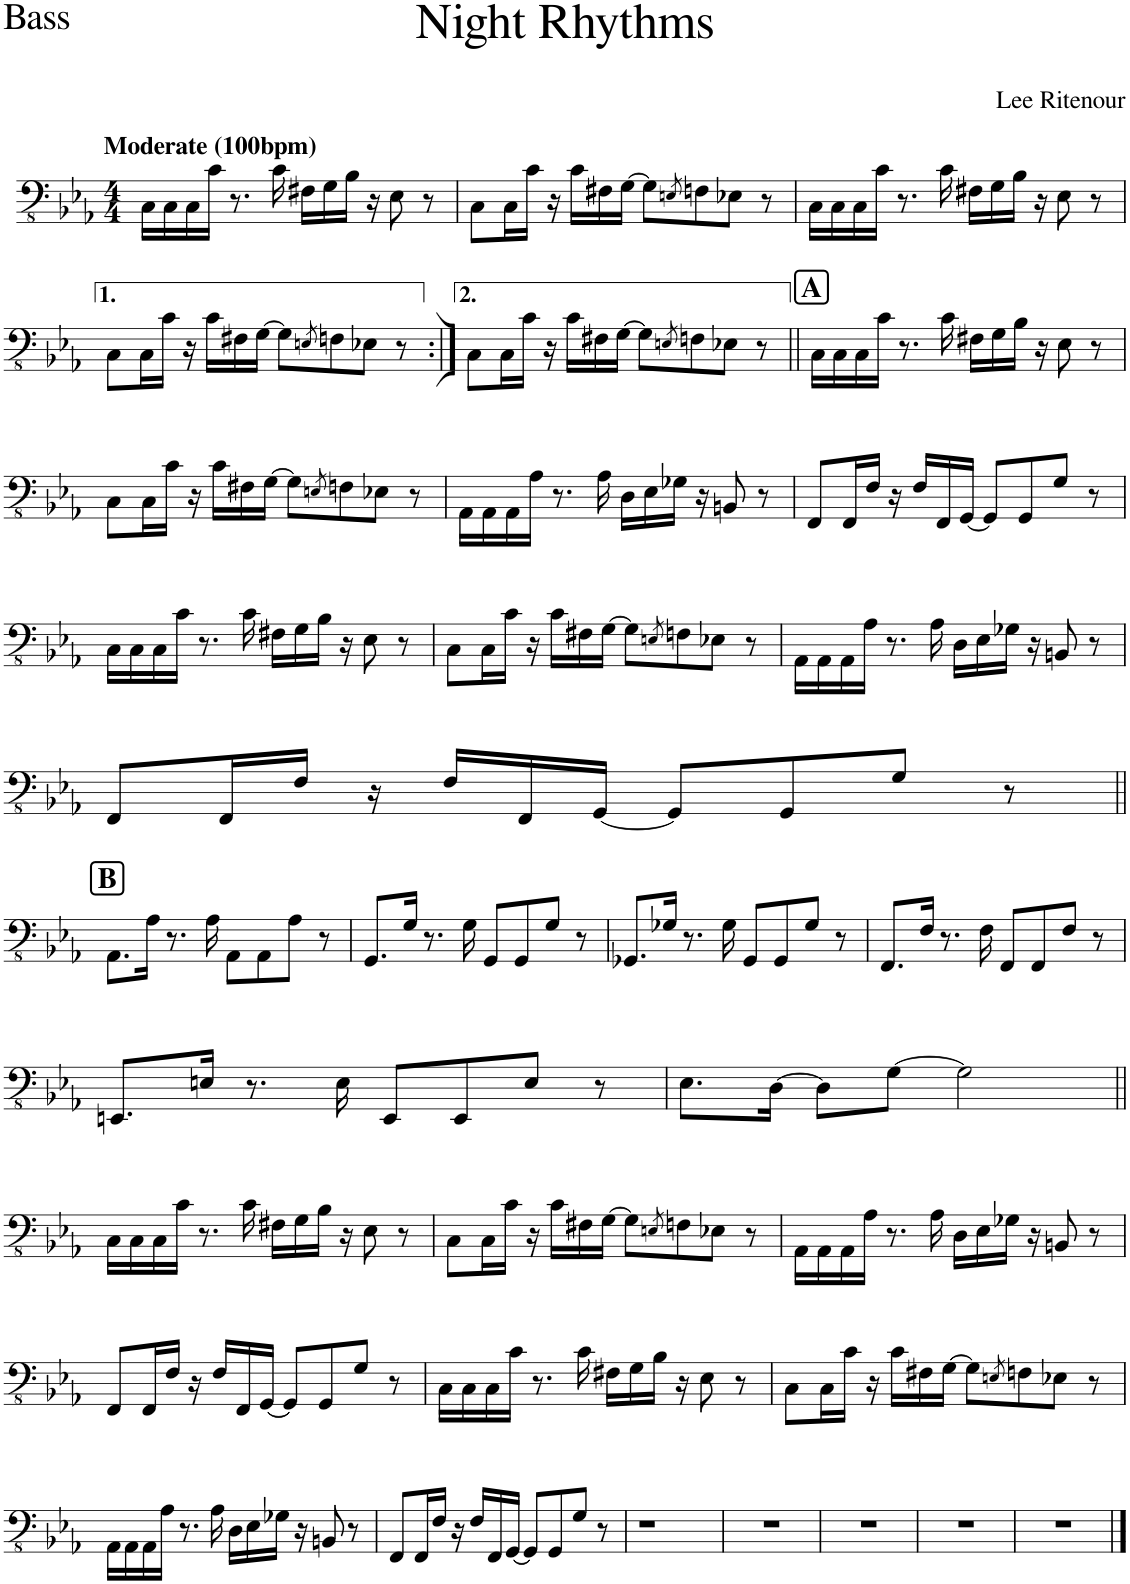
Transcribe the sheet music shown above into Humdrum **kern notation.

**kern
*part1
*staff1
*I"Bass Guitar
*clefFv4
*k[b-e-a-]
*M4/4
=1
!LO:TX:a:B:t=Moderate (100bpm)
16CC\LL
16CC\
16CC\
16C\JJ
8.r
16C\
16FF#X\LL
16GG\
16BB-\JJ
16r
8EE-\
8r
=2
8CC\L
16CC\L
16C\JJ
16r
16C\LL
16FF#X\
[16GG\JJ
8GG\L]
8qEEn/
8FFn\
8EE-X\J
8r
=3
16CC\LL
16CC\
16CC\
16C\JJ
8.r
16C\
16FF#X\LL
16GG\
16BB-\JJ
16r
8EE-\
8r
!!LO:LB:g=z
=4
8CC\L
16CC\L
16C\JJ
16r
16C\LL
16FF#X\
[16GG\JJ
8GG\L]
8qEEn/
8FFn\
8EE-X\J
8r
=5:|!
8CC\L
16CC\L
16C\JJ
16r
16C\LL
16FF#X\
[16GG\JJ
8GG\L]
8qEEn/
8FFn\
8EE-X\J
8r
=6||
!LO:TX:a:B:t=A
16CC\LL
16CC\
16CC\
16C\JJ
8.r
16C\
16FF#X\LL
16GG\
16BB-\JJ
16r
8EE-\
8r
!!LO:LB:g=z
=7
8CC\L
16CC\L
16C\JJ
16r
16C\LL
16FF#X\
[16GG\JJ
8GG\L]
8qEEn/
8FFn\
8EE-X\J
8r
=8
16AAA-\LL
16AAA-\
16AAA-\
16AA-\JJ
8.r
16AA-\
16DD\LL
16EE-\
16GG-X\JJ
16r
8BBBn/
8r
=9
8FFF/L
16FFF/L
16FF/JJ
16r
16FF/LL
16FFF/
[16GGG/JJ
8GGG/L]
8GGG/
8GG/J
8r
!!LO:LB:g=z
=10
16CC\LL
16CC\
16CC\
16C\JJ
8.r
16C\
16FF#X\LL
16GG\
16BB-\JJ
16r
8EE-\
8r
=11
8CC\L
16CC\L
16C\JJ
16r
16C\LL
16FF#X\
[16GG\JJ
8GG\L]
8qEEn/
8FFn\
8EE-X\J
8r
=12
16AAA-\LL
16AAA-\
16AAA-\
16AA-\JJ
8.r
16AA-\
16DD\LL
16EE-\
16GG-X\JJ
16r
8BBBn/
8r
!!LO:LB:g=z
=13
8FFF/L
16FFF/L
16FF/JJ
16r
16FF/LL
16FFF/
[16GGG/JJ
8GGG/L]
8GGG/
8GG/J
8r
!!LO:LB:g=z
=14||
!LO:TX:a:B:t=B
8.AAA-\L
16AA-\Jk
8.r
16AA-\
8AAA-\L
8AAA-\
8AA-\J
8r
=15
8.GGG/L
16GG/Jk
8.r
16GG\
8GGG/L
8GGG/
8GG/J
8r
=16
8.GGG-X/L
16GG-X/Jk
8.r
16GG-\
8GGG-/L
8GGG-/
8GG-/J
8r
=17
8.FFF/L
16FF/Jk
8.r
16FF\
8FFF/L
8FFF/
8FF/J
8r
!!LO:LB:g=z
=18
8.EEEn/L
16EEn/Jk
8.r
16EE\
8EEE/L
8EEE/
8EE/J
8r
=19
8.EE-\L
[16DD\Jk
8DD\L]
[8GG\J
2GG\]
!!LO:LB:g=z
=20||
16CC\LL
16CC\
16CC\
16C\JJ
8.r
16C\
16FF#X\LL
16GG\
16BB-\JJ
16r
8EE-\
8r
=21
8CC\L
16CC\L
16C\JJ
16r
16C\LL
16FF#X\
[16GG\JJ
8GG\L]
8qEEn/
8FFn\
8EE-X\J
8r
=22
16AAA-\LL
16AAA-\
16AAA-\
16AA-\JJ
8.r
16AA-\
16DD\LL
16EE-\
16GG-X\JJ
16r
8BBBn/
8r
!!LO:LB:g=z
=23
8FFF/L
16FFF/L
16FF/JJ
16r
16FF/LL
16FFF/
[16GGG/JJ
8GGG/L]
8GGG/
8GG/J
8r
=24
16CC\LL
16CC\
16CC\
16C\JJ
8.r
16C\
16FF#X\LL
16GG\
16BB-\JJ
16r
8EE-\
8r
=25
8CC\L
16CC\L
16C\JJ
16r
16C\LL
16FF#X\
[16GG\JJ
8GG\L]
8qEEn/
8FFn\
8EE-X\J
8r
!!LO:LB:g=z
=26
16AAA-\LL
16AAA-\
16AAA-\
16AA-\JJ
8.r
16AA-\
16DD\LL
16EE-\
16GG-X\JJ
16r
8BBBn/
8r
=27
8FFF/L
16FFF/L
16FF/JJ
16r
16FF/LL
16FFF/
[16GGG/JJ
8GGG/L]
8GGG/
8GG/J
8r
=28
1r
=29
1r
=30
1r
=31
1r
=32
1r
==
*-
